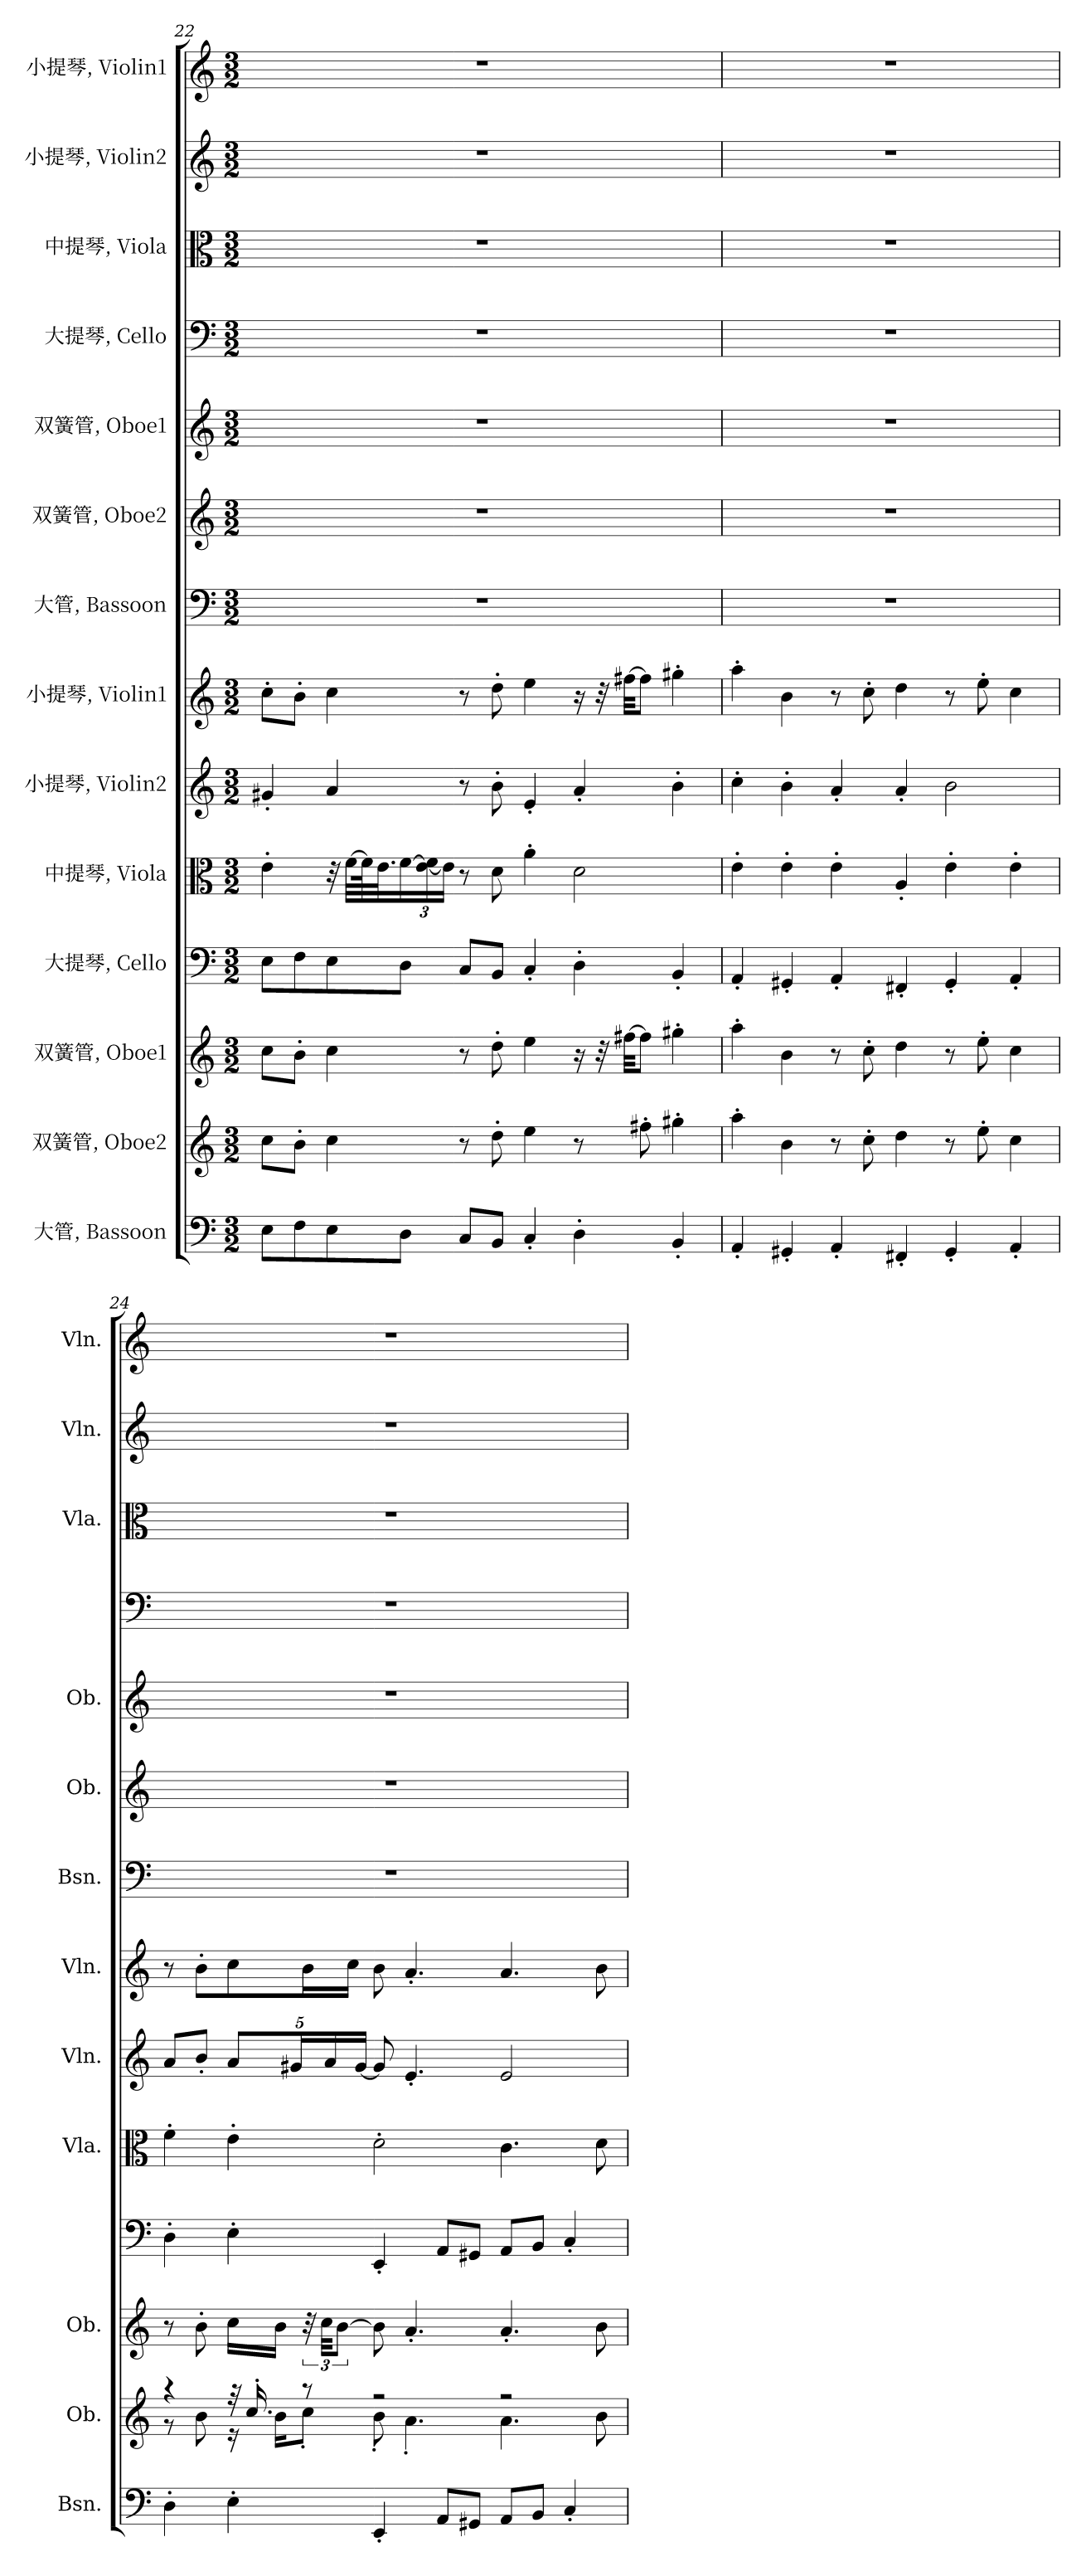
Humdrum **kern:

**kern	**kern	**kern	**kern	**kern	**kern	**kern	**kern	**kern	**kern	**kern	**kern	**kern	**kern
*part14	*part13	*part12	*part11	*part10	*part9	*part8	*part7	*part6	*part5	*part4	*part3	*part2	*part1
*staff14	*staff13	*staff12	*staff11	*staff10	*staff9	*staff8	*staff7	*staff6	*staff5	*staff4	*staff3	*staff2	*staff1
*I"大管, Bassoon	*I"双簧管, Oboe2	*I"双簧管, Oboe1	*I"大提琴, Cello	*I"中提琴, Viola	*I"小提琴, Violin2	*I"小提琴, Violin1	*I"大管, Bassoon	*I"双簧管, Oboe2	*I"双簧管, Oboe1	*I"大提琴, Cello	*I"中提琴, Viola	*I"小提琴, Violin2	*I"小提琴, Violin1
*I'Bsn.	*I'Ob.	*I'Ob.	*	*I'Vla.	*I'Vln.	*I'Vln.	*I'Bsn.	*I'Ob.	*I'Ob.	*	*I'Vla.	*I'Vln.	*I'Vln.
*clefF4	*clefG2	*clefG2	*clefF4	*clefC3	*clefG2	*clefG2	*clefF4	*clefG2	*clefG2	*clefF4	*clefC3	*clefG2	*clefG2
*k[]	*k[]	*k[]	*k[]	*k[]	*k[]	*k[]	*k[]	*k[]	*k[]	*k[]	*k[]	*k[]	*k[]
*M3/2	*M3/2	*M3/2	*M3/2	*M3/2	*M3/2	*M3/2	*M3/2	*M3/2	*M3/2	*M3/2	*M3/2	*M3/2	*M3/2
=22	=22	=22	=22	=22	=22	=22	=22	=22	=22	=22	=22	=22	=22
8E\L	8cc\L	8cc\L	8E\L	4e'\	4g#X'/	8cc'\L	1.r	1.r	1.r	1.r	1.r	1.r	1.r
8F\	8b'\J	8b'\J	8F\	.	.	8b'\J	.	.	.	.	.	.	.
8E\	4cc\	4cc\	8E\	32r	4a/	4cc\	.	.	.	.	.	.	.
.	.	.	.	[32f\LLL	.	.	.	.	.	.	.	.	.
.	.	.	.	64f\K]	.	.	.	.	.	.	.	.	.
.	.	.	.	32.e\J	.	.	.	.	.	.	.	.	.
*	*	*	*	*Xbrackettup	*	*	*	*	*	*	*	*	*
8D\J	.	.	8D\J	[24f\	.	.	.	.	.	.	.	.	.
.	.	.	.	[24e\ 24f\]	.	.	.	.	.	.	.	.	.
.	.	.	.	24e\JJ]	.	.	.	.	.	.	.	.	.
8C/L	8r	8r	8C/L	8r	8r	8r	.	.	.	.	.	.	.
8BB/J	8dd'\	8dd'\	8BB/J	8d\	8b'\	8dd'\	.	.	.	.	.	.	.
4C'/	4ee\	4ee\	4C'/	4a'\	4e'/	4ee\	.	.	.	.	.	.	.
4D'\	8r	16r	4D'\	2d\	4a'/	16r	.	.	.	.	.	.	.
.	.	32r	.	.	.	32r	.	.	.	.	.	.	.
.	.	[32ff#X\KKL	.	.	.	[32ff#X\KKL	.	.	.	.	.	.	.
.	8ff#X'\	8ff#\J]	.	.	.	8ff#\J]	.	.	.	.	.	.	.
4BB'/	4gg#X'\	4gg#X'\	4BB'/	.	4b'\	4gg#X'\	.	.	.	.	.	.	.
!!LO:PB:g=z
=23	=23	=23	=23	=23	=23	=23	=23	=23	=23	=23	=23	=23	=23
4AA'/	4aa'\	4aa'\	4AA'/	4e'\	4cc'\	4aa'\	1.r	1.r	1.r	1.r	1.r	1.r	1.r
4GG#X'/	4b\	4b\	4GG#X'/	4e'\	4b'\	4b\	.	.	.	.	.	.	.
4AA'/	8r	8r	4AA'/	4e'\	4a'/	8r	.	.	.	.	.	.	.
.	8cc'\	8cc'\	.	.	.	8cc'\	.	.	.	.	.	.	.
4FF#X'/	4dd\	4dd\	4FF#X'/	4A'/	4a'/	4dd\	.	.	.	.	.	.	.
4GG#'/	8r	8r	4GG#'/	4e'\	2b\	8r	.	.	.	.	.	.	.
.	8ee'\	8ee'\	.	.	.	8ee'\	.	.	.	.	.	.	.
4AA'/	4cc\	4cc\	4AA'/	4e'\	.	4cc\	.	.	.	.	.	.	.
=24	=24	=24	=24	=24	=24	=24	=24	=24	=24	=24	=24	=24	=24
*	*^	*	*	*	*	*	*	*	*	*	*	*	*
4D'\	4r	8r	8r	4D'\	4f'\	8a/L	8r	1.r	1.r	1.r	1.r	1.r	1.r	1.r
.	.	8b\	8b'\	.	.	8b'/J	8b'\L	.	.	.	.	.	.	.
*	*	*	*	*	*	*Xbrackettup	*	*	*	*	*	*	*	*
4E'\	32r	16r	16cc\LL	4E'\	4e'\	10a/L	8cc\	.	.	.	.	.	.	.
.	16.cc'/	.	.	.	.	.	.	.	.	.	.	.	.	.
.	.	16b\KL	16b\JJ	.	.	.	.	.	.	.	.	.	.	.
.	.	.	.	.	.	20g#X/L	.	.	.	.	.	.	.	.
.	8r	8cc'\J	48r	.	.	.	16b\L	.	.	.	.	.	.	.
.	.	.	48cc\KKL	.	.	.	.	.	.	.	.	.	.	.
.	.	.	.	.	.	20a/	.	.	.	.	.	.	.	.
.	.	.	[12b\J	.	.	.	.	.	.	.	.	.	.	.
.	.	.	.	.	.	.	16cc\JJ	.	.	.	.	.	.	.
.	.	.	.	.	.	[20g#/JJ	.	.	.	.	.	.	.	.
4EE'/	2r	8b'\	8b\]	4EE'/	2d'\	8g#/]	8b\	.	.	.	.	.	.	.
.	.	4.a'\	4.a'/	.	.	4.e'/	4.a'/	.	.	.	.	.	.	.
8AA/L	.	.	.	8AA/L	.	.	.	.	.	.	.	.	.	.
8GG#X/J	.	.	.	8GG#X/J	.	.	.	.	.	.	.	.	.	.
8AA/L	2r	4.a\	4.a'/	8AA/L	4.c\	2e/	4.a/	.	.	.	.	.	.	.
8BB/J	.	.	.	8BB/J	.	.	.	.	.	.	.	.	.	.
4C'/	.	.	.	4C'/	.	.	.	.	.	.	.	.	.	.
.	.	8b\	8b\	.	8d\	.	8b\	.	.	.	.	.	.	.
*	*v	*v	*	*	*	*	*	*	*	*	*	*	*	*
=	=	=	=	=	=	=	=	=	=	=	=	=	=
*-	*-	*-	*-	*-	*-	*-	*-	*-	*-	*-	*-	*-	*-
